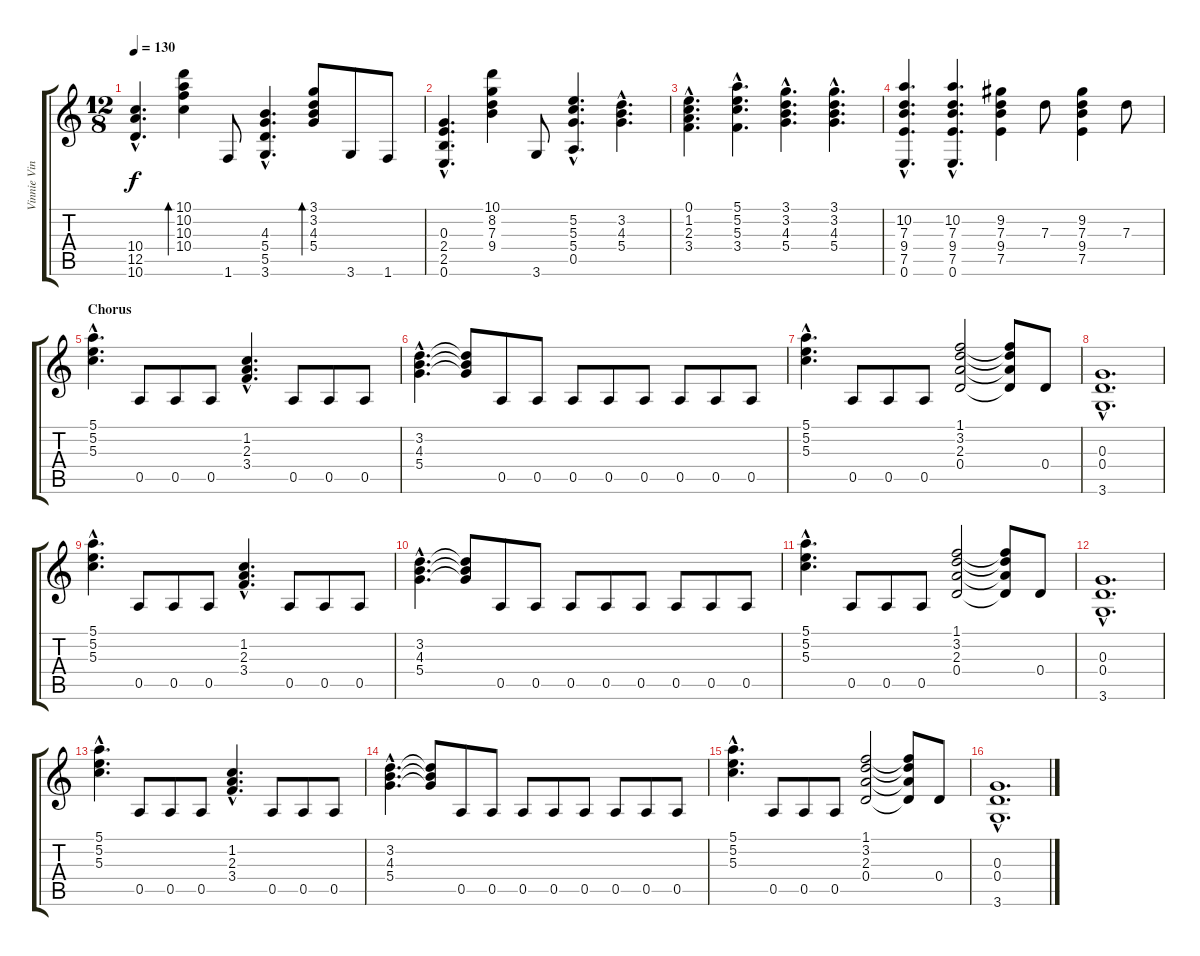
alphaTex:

\track ("Vinnie Vincent - rhythm guitar 1" "Vinnie Vin") {instrument distortionguitar}
\staff {score tabs}
\tuning (E4 B3 G3 D3 A2 E2) {hide}
\ts (12 8)
\tempo 130
\clef g2
\ks c
(10.4{hac} 12.5{hac} 10.6{hac}).4{d dy f volume 11} (10.1 10.2 10.3 10.4).4{bd 120} 1.6.8 (4.3{hac} 5.4{hac} 5.5{hac} 3.6{hac}).4{d} (3.1 3.2 4.3 5.4).8{bd 120} 3.6.8 1.6.8 |
(0.3{hac} 2.4{hac} 2.5{hac} 0.6{hac}).4{d} (10.1 8.2 7.3 9.4).4 3.6.8 (5.2{hac} 5.3{hac} 5.4{hac} 0.5{hac}).4{d} (3.2{hac} 4.3{hac} 5.4{hac}).4{d} |
(0.1{hac} 1.2{hac} 2.3{hac} 3.4{hac}).4{d} (5.1{hac} 5.2{hac} 5.3{hac} 3.4{hac}).4{d} (3.1{hac} 3.2{hac} 4.3{hac} 5.4{hac}).4{d} (3.1{hac} 3.2{hac} 4.3{hac} 5.4{hac}).4{d} |
(10.2{hac} 7.3{hac} 9.4{hac} 7.5{hac} 0.6{hac}).4{d} (10.2{hac} 7.3{hac} 9.4{hac} 7.5{hac} 0.6{hac}).4{d} (9.2 7.3 9.4 7.5).4 7.3.8 (9.2 7.3 9.4 7.5).4 7.3.8 |
\section ("" "Chorus")
(5.1{hac} 5.2{hac} 5.3{hac}).4{d volume 15} 0.5.8 0.5.8 0.5.8 (1.2{hac} 2.3{hac} 3.4{hac}).4{d} 0.5.8 0.5.8 0.5.8 |
(3.2{hac} 4.3{hac} 5.4{hac}).4{d} (3.2{t} 4.3{t} 5.4{t}).8 0.5.8 0.5.8 0.5.8 0.5.8 0.5.8 0.5.8 0.5.8 0.5.8 |
(5.1{hac} 5.2{hac} 5.3{hac}).4{d} 0.5.8 0.5.8 0.5.8 (1.1 3.2 2.3 0.4).2 (1.1{t} 3.2{t} 2.3{t} 0.4{t}).8 0.4.8 |
(0.3{hac} 0.4{hac} 3.6{hac}).1{d} |
(5.1{hac} 5.2{hac} 5.3{hac}).4{d volume 15} 0.5.8 0.5.8 0.5.8 (1.2{hac} 2.3{hac} 3.4{hac}).4{d} 0.5.8 0.5.8 0.5.8 |
(3.2{hac} 4.3{hac} 5.4{hac}).4{d} (3.2{t} 4.3{t} 5.4{t}).8 0.5.8 0.5.8 0.5.8 0.5.8 0.5.8 0.5.8 0.5.8 0.5.8 |
(5.1{hac} 5.2{hac} 5.3{hac}).4{d} 0.5.8 0.5.8 0.5.8 (1.1 3.2 2.3 0.4).2 (1.1{t} 3.2{t} 2.3{t} 0.4{t}).8 0.4.8 |
(0.3{hac} 0.4{hac} 3.6{hac}).1{d} |
(5.1{hac} 5.2{hac} 5.3{hac}).4{d volume 15} 0.5.8 0.5.8 0.5.8 (1.2{hac} 2.3{hac} 3.4{hac}).4{d} 0.5.8 0.5.8 0.5.8 |
(3.2{hac} 4.3{hac} 5.4{hac}).4{d} (3.2{t} 4.3{t} 5.4{t}).8 0.5.8 0.5.8 0.5.8 0.5.8 0.5.8 0.5.8 0.5.8 0.5.8 |
(5.1{hac} 5.2{hac} 5.3{hac}).4{d} 0.5.8 0.5.8 0.5.8 (1.1 3.2 2.3 0.4).2 (1.1{t} 3.2{t} 2.3{t} 0.4{t}).8 0.4.8 |
(0.3{hac} 0.4{hac} 3.6{hac}).1{d}
